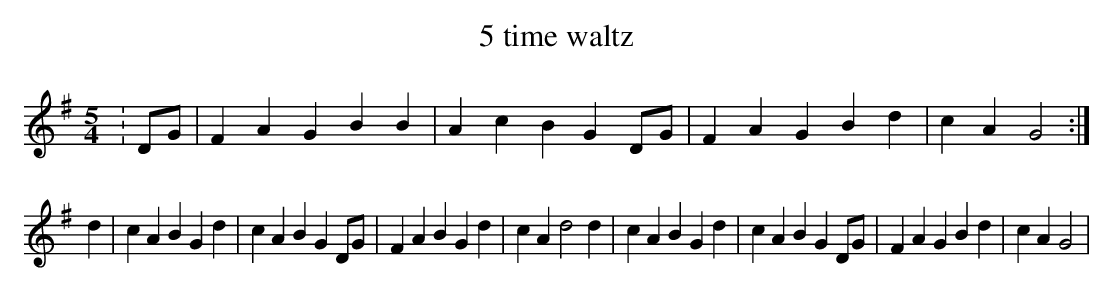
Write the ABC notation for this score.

X:1
T:5 time waltz
L:1/4
M:5/4
K:G major
:D/2G/2|FAGBB|AcBGD/2G/2|FAGBd|cAG2:|
d|cABGd|cABGD/2G/2|FABGd|cAd2d|cABGd|cABGD/2G/2|FAGBd|cAG2|
